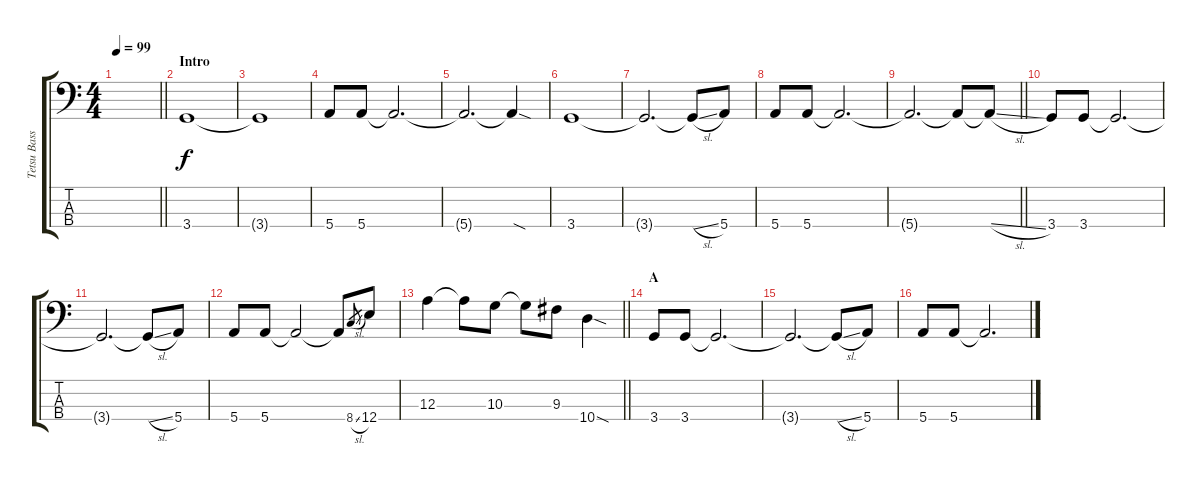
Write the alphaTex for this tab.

\track ("Tetsu Bass" "Tetsu Bass") {instrument electricbassfinger}
\staff {score tabs}
\tuning (G2 D2 A1 E1) {hide}
\ts (4 4)
\tempo 99
\clef f4
\barLineRight lightlight
\ks c
|
\section ("" "Intro")
3.4.1 |
3.4{t}.1 |
5.4.8 5.4.8 5.4{t}.2{d} |
5.4{t}.2{d} 5.4{sod t}.4 |
3.4.1 |
3.4{t}.2{d} 3.4{sl t}.8 5.4.8 |
5.4.8 5.4.8 5.4{t}.2{d} |
\barLineRight lightlight
5.4{t}.2{d} 5.4{t}.8 5.4{sl t}.8 |
3.4.8 3.4.8 3.4{t}.2{d} |
3.4{t}.2{d} 3.4{sl t}.8 5.4.8 |
5.4.8 5.4.8 5.4{t}.2 5.4{t}.8 8.4{sl}.8{gr} 12.4.8 |
\barLineRight lightlight
12.3.4 12.3{t}.8 10.3.8 10.3{t}.8 9.3.8 10.4{sod}.4 |
\section ("" "A")
3.4.8 3.4.8 3.4{t}.2{d} |
3.4{t}.2{d} 3.4{sl t}.8 5.4.8 |
5.4.8 5.4.8 5.4{t}.2{d}
